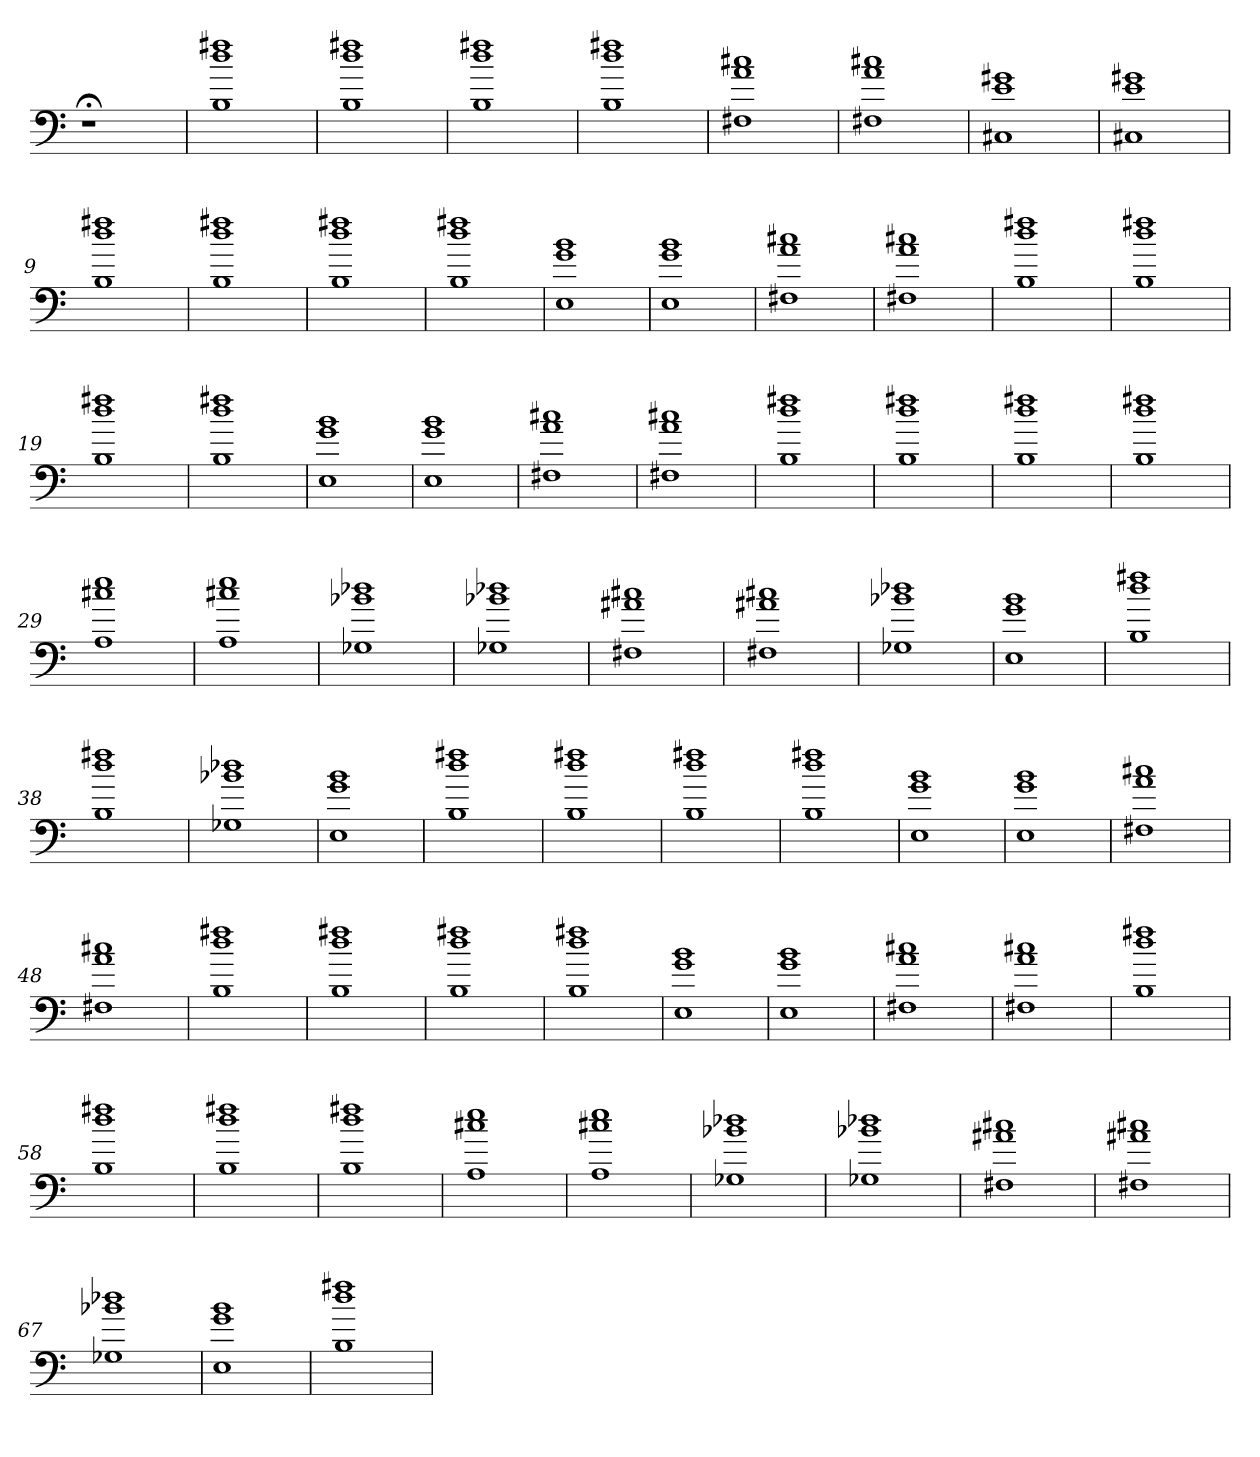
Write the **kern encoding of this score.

**kern
*part1
*staff1
=
1r;<
=1
1B 1dd 1ff#X
=2
1B 1dd 1ff#X
=3
1B 1dd 1ff#X
=4
1B 1dd 1ff#X
=5
1F#X 1a 1cc#X
=6
1F#X 1a 1cc#X
=7
1C#X 1e 1g#X
=8
1C#X 1e 1g#X
=9
1B 1dd 1ff#X
=10
1B 1dd 1ff#X
=11
1B 1dd 1ff#X
=12
1B 1dd 1ff#X
=13
1E 1g 1b
=14
1E 1g 1b
=15
1F#X 1a 1cc#X
=16
1F#X 1a 1cc#X
=17
1B 1dd 1ff#X
=18
1B 1dd 1ff#X
=19
1B 1dd 1ff#X
=20
1B 1dd 1ff#X
=21
1E 1g 1b
=22
1E 1g 1b
=23
1F#X 1a 1cc#X
=24
1F#X 1a 1cc#X
=25
1B 1dd 1ff#X
=26
1B 1dd 1ff#X
=27
1B 1dd 1ff#X
=28
1B 1dd 1ff#X
=29
1A 1cc#X 1ee
=30
1A 1cc#X 1ee
=31
1G-X 1b-X 1dd-X
=32
1G-X 1b-X 1dd-X
=33
1F#X 1a#X 1cc#X
=34
1F#X 1a#X 1cc#X
=35
1G-X 1b-X 1dd-X
=36
1E 1g 1b
=37
1B 1dd 1ff#X
=38
1B 1dd 1ff#X
=39
1G-X 1b-X 1dd-X
=40
1E 1g 1b
=41
1B 1dd 1ff#X
=42
1B 1dd 1ff#X
=43
1B 1dd 1ff#X
=44
1B 1dd 1ff#X
=45
1E 1g 1b
=46
1E 1g 1b
=47
1F#X 1a 1cc#X
=48
1F#X 1a 1cc#X
=49
1B 1dd 1ff#X
=50
1B 1dd 1ff#X
=51
1B 1dd 1ff#X
=52
1B 1dd 1ff#X
=53
1E 1g 1b
=54
1E 1g 1b
=55
1F#X 1a 1cc#X
=56
1F#X 1a 1cc#X
=57
1B 1dd 1ff#X
=58
1B 1dd 1ff#X
=59
1B 1dd 1ff#X
=60
1B 1dd 1ff#X
=61
1A 1cc#X 1ee
=62
1A 1cc#X 1ee
=63
1G-X 1b-X 1dd-X
=64
1G-X 1b-X 1dd-X
=65
1F#X 1a#X 1cc#X
=66
1F#X 1a#X 1cc#X
=67
1G-X 1b-X 1dd-X
=68
1E 1g 1b
=69
1B 1dd 1ff#X
=
*-
